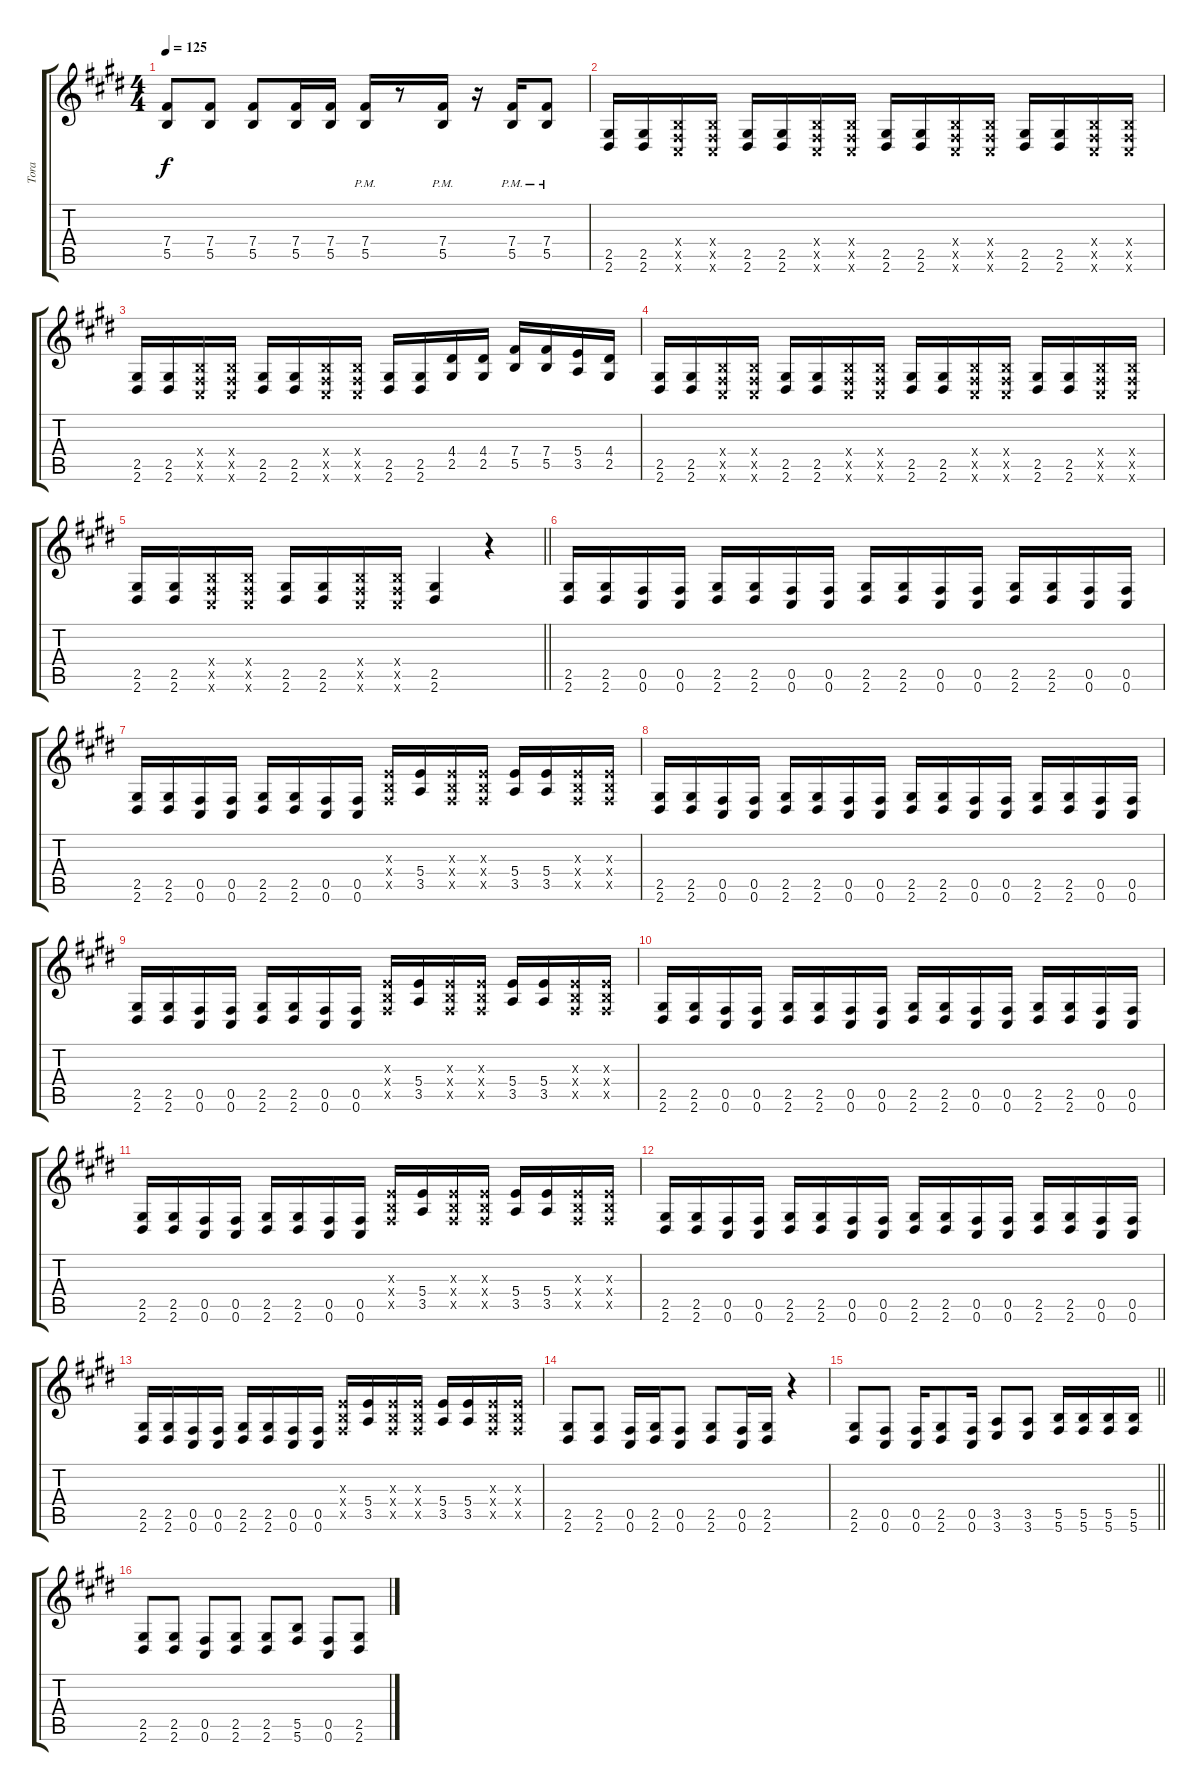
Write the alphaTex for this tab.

\track ("Tora" "Tora") {instrument distortionguitar}
\staff {score tabs}
\tuning (Db4 Ab3 E3 B2 Gb2 Db2) {hide}
\ts (4 4)
\tempo 125
\clef g2
\ks e
(7.4 5.5).8{dy f} (7.4 5.5).8 (7.4 5.5).8 (7.4 5.5).16 (7.4 5.5).16 (7.4{pm} 5.5{pm}).16 r.8 (7.4{pm} 5.5{pm}).16 r.16 (7.4{pm} 5.5{pm}).16 (7.4{pm} 5.5{pm}).8 |
(2.5 2.6).16 (2.5 2.6).16 (0.4{x} 0.5{x} 0.6{x}).16 (0.4{x} 0.5{x} 0.6{x}).16 (2.5 2.6).16 (2.5 2.6).16 (0.4{x} 0.5{x} 0.6{x}).16 (0.4{x} 0.5{x} 0.6{x}).16 (2.5 2.6).16 (2.5 2.6).16 (0.4{x} 0.5{x} 0.6{x}).16 (0.4{x} 0.5{x} 0.6{x}).16 (2.5 2.6).16 (2.5 2.6).16 (0.4{x} 0.5{x} 0.6{x}).16 (0.4{x} 0.5{x} 0.6{x}).16 |
(2.5 2.6).16 (2.5 2.6).16 (0.4{x} 0.5{x} 0.6{x}).16 (0.4{x} 0.5{x} 0.6{x}).16 (2.5 2.6).16 (2.5 2.6).16 (0.4{x} 0.5{x} 0.6{x}).16 (0.4{x} 0.5{x} 0.6{x}).16 (2.5 2.6).16 (2.5 2.6).16 (4.4 2.5).16 (4.4 2.5).16 (7.4 5.5).16 (7.4 5.5).16 (5.4 3.5).16 (4.4 2.5).16 |
(2.5 2.6).16 (2.5 2.6).16 (0.4{x} 0.5{x} 0.6{x}).16 (0.4{x} 0.5{x} 0.6{x}).16 (2.5 2.6).16 (2.5 2.6).16 (0.4{x} 0.5{x} 0.6{x}).16 (0.4{x} 0.5{x} 0.6{x}).16 (2.5 2.6).16 (2.5 2.6).16 (0.4{x} 0.5{x} 0.6{x}).16 (0.4{x} 0.5{x} 0.6{x}).16 (2.5 2.6).16 (2.5 2.6).16 (0.4{x} 0.5{x} 0.6{x}).16 (0.4{x} 0.5{x} 0.6{x}).16 |
\barLineRight lightlight
(2.5 2.6).16 (2.5 2.6).16 (0.4{x} 0.5{x} 0.6{x}).16 (0.4{x} 0.5{x} 0.6{x}).16 (2.5 2.6).16 (2.5 2.6).16 (0.4{x} 0.5{x} 0.6{x}).16 (0.4{x} 0.5{x} 0.6{x}).16 (2.5 2.6).4 r.4 |
(2.5 2.6).16 (2.5 2.6).16 (0.5 0.6).16 (0.5 0.6).16 (2.5 2.6).16 (2.5 2.6).16 (0.5 0.6).16 (0.5 0.6).16 (2.5 2.6).16 (2.5 2.6).16 (0.5 0.6).16 (0.5 0.6).16 (2.5 2.6).16 (2.5 2.6).16 (0.5 0.6).16 (0.5 0.6).16 |
(2.5 2.6).16 (2.5 2.6).16 (0.5 0.6).16 (0.5 0.6).16 (2.5 2.6).16 (2.5 2.6).16 (0.5 0.6).16 (0.5 0.6).16 (0.3{x} 0.4{x} 0.5{x}).16 (5.4 3.5).16 (0.3{x} 0.4{x} 0.5{x}).16 (0.3{x} 0.4{x} 0.5{x}).16 (5.4 3.5).16 (5.4 3.5).16 (0.3{x} 0.4{x} 0.5{x}).16 (0.3{x} 0.4{x} 0.5{x}).16 |
(2.5 2.6).16 (2.5 2.6).16 (0.5 0.6).16 (0.5 0.6).16 (2.5 2.6).16 (2.5 2.6).16 (0.5 0.6).16 (0.5 0.6).16 (2.5 2.6).16 (2.5 2.6).16 (0.5 0.6).16 (0.5 0.6).16 (2.5 2.6).16 (2.5 2.6).16 (0.5 0.6).16 (0.5 0.6).16 |
(2.5 2.6).16 (2.5 2.6).16 (0.5 0.6).16 (0.5 0.6).16 (2.5 2.6).16 (2.5 2.6).16 (0.5 0.6).16 (0.5 0.6).16 (0.3{x} 0.4{x} 0.5{x}).16 (5.4 3.5).16 (0.3{x} 0.4{x} 0.5{x}).16 (0.3{x} 0.4{x} 0.5{x}).16 (5.4 3.5).16 (5.4 3.5).16 (0.3{x} 0.4{x} 0.5{x}).16 (0.3{x} 0.4{x} 0.5{x}).16 |
(2.5 2.6).16 (2.5 2.6).16 (0.5 0.6).16 (0.5 0.6).16 (2.5 2.6).16 (2.5 2.6).16 (0.5 0.6).16 (0.5 0.6).16 (2.5 2.6).16 (2.5 2.6).16 (0.5 0.6).16 (0.5 0.6).16 (2.5 2.6).16 (2.5 2.6).16 (0.5 0.6).16 (0.5 0.6).16 |
(2.5 2.6).16 (2.5 2.6).16 (0.5 0.6).16 (0.5 0.6).16 (2.5 2.6).16 (2.5 2.6).16 (0.5 0.6).16 (0.5 0.6).16 (0.3{x} 0.4{x} 0.5{x}).16 (5.4 3.5).16 (0.3{x} 0.4{x} 0.5{x}).16 (0.3{x} 0.4{x} 0.5{x}).16 (5.4 3.5).16 (5.4 3.5).16 (0.3{x} 0.4{x} 0.5{x}).16 (0.3{x} 0.4{x} 0.5{x}).16 |
(2.5 2.6).16 (2.5 2.6).16 (0.5 0.6).16 (0.5 0.6).16 (2.5 2.6).16 (2.5 2.6).16 (0.5 0.6).16 (0.5 0.6).16 (2.5 2.6).16 (2.5 2.6).16 (0.5 0.6).16 (0.5 0.6).16 (2.5 2.6).16 (2.5 2.6).16 (0.5 0.6).16 (0.5 0.6).16 |
(2.5 2.6).16 (2.5 2.6).16 (0.5 0.6).16 (0.5 0.6).16 (2.5 2.6).16 (2.5 2.6).16 (0.5 0.6).16 (0.5 0.6).16 (0.3{x} 0.4{x} 0.5{x}).16 (5.4 3.5).16 (0.3{x} 0.4{x} 0.5{x}).16 (0.3{x} 0.4{x} 0.5{x}).16 (5.4 3.5).16 (5.4 3.5).16 (0.3{x} 0.4{x} 0.5{x}).16 (0.3{x} 0.4{x} 0.5{x}).16 |
(2.5 2.6).8 (2.5 2.6).8 (0.5 0.6).16 (2.5 2.6).16 (0.5 0.6).8 (2.5 2.6).8 (0.5 0.6).16 (2.5 2.6).16 r.4 |
\barLineRight lightlight
(2.5 2.6).8 (0.5 0.6).8 (0.5 0.6).16 (2.5 2.6).8 (0.5 0.6).16 (3.5 3.6).8 (3.5 3.6).8 (5.5 5.6).16 (5.5 5.6).16 (5.5 5.6).16 (5.5 5.6).16 |
(2.5 2.6).8 (2.5 2.6).8 (0.5 0.6).8 (2.5 2.6).8 (2.5 2.6).8 (5.5 5.6).8 (0.5 0.6).8 (2.5 2.6).8
